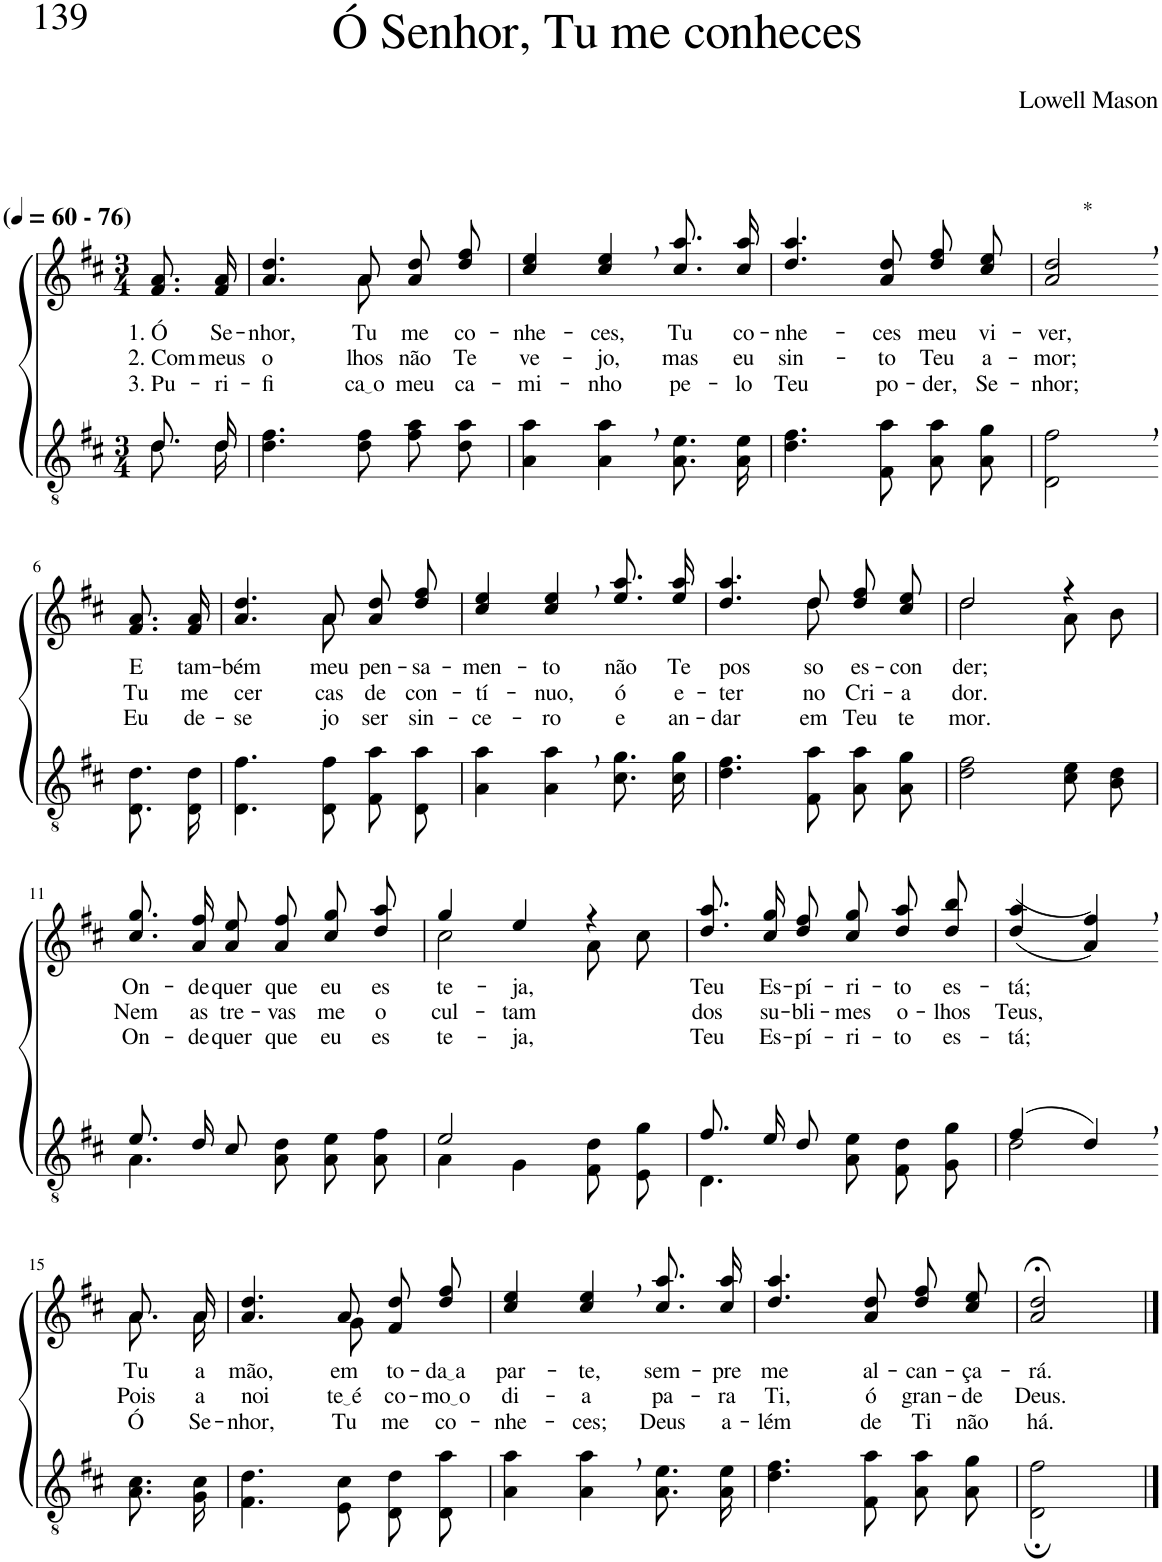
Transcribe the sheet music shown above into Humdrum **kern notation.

**kern	**kern	**text	**text	**text
*part2	*part1	*part1	*part1	*part1
*staff2	*staff1	*staff1	*staff1	*staff1
*I"Parte III e IV	*I"Parte I e II	*	*	*
*clefGv2	*clefG2	*	*	*
*Trd4c7	*Trd4c7	*	*	*
*k[f#c#]	*k[f#c#]	*	*	*
*M3/4	*M3/4	*	*	*
*MM60	*MM60	*	*	*
=1	=1	=1	=1	=1
*^	*	*	*	*
!	!	!LO:TX:a:B:t=(	!	!	!
!	!	!LO:TX:a:B:t=- 76)	!	!	!
!	!	!	!LO:LY:b	!LO:LY:b	!LO:LY:b
8.d/L	8.d\L	8.f#/ 8.a/L	1. Ó	2. Com	3. Pu-
!	!	!	!LO:LY:b	!LO:LY:b	!LO:LY:b
16d/Jk	16d\Jk	16f#/ 16a/Jk	Se-	meus	-ri-
=2	=2	=2	=2	=2	=2
!	!	!	!LO:LY:b	!LO:LY:b	!LO:LY:b
*v	*v	*^	*	*	*
4.d\ 4.f#\	4.a/ 4.dd/	4.ryy	-nhor,	o-	-fi-
!	!	!	!LO:LY:b	!LO:LY:b	!LO:LY:b
8d\ 8f#\	8a/	8a\	Tu	-lhos	ca o
!	!	!	!LO:LY:b	!LO:LY:b	!LO:LY:b
8f#\ 8a\L	8a\ 8dd\L	4ryy	me	não	meu
!	!	!	!LO:LY:b	!LO:LY:b	!LO:LY:b
8d\ 8a\J	8dd\ 8ff#\J	.	co-	Te	ca-
*	*v	*v	*	*	*
=3	=3	=3	=3	=3
!	!	!LO:LY:b	!LO:LY:b	!LO:LY:b
4A\ 4a\	4cc#/ 4ee/	-nhe-	ve-	-mi-
!	!	!LO:LY:b	!LO:LY:b	!LO:LY:b
4A\, 4a\,	4cc#/, 4ee/,	-ces,	-jo,	-nho
!	!	!LO:LY:b	!LO:LY:b	!LO:LY:b
8.A\ 8.e\L	8.cc#\ 8.aa\L	Tu	mas	pe-
!	!	!LO:LY:b	!LO:LY:b	!LO:LY:b
16A\ 16e\Jk	16cc#\ 16aa\Jk	co-	eu	-lo
=4	=4	=4	=4	=4
!	!	!LO:LY:b	!LO:LY:b	!LO:LY:b
4.d\ 4.f#\	4.dd/ 4.aa/	-nhe-	sin-	Teu
!	!	!LO:LY:b	!LO:LY:b	!LO:LY:b
8F#\ 8a\	8a/ 8dd/	-ces	-to	po-
!	!	!LO:LY:b	!LO:LY:b	!LO:LY:b
8A\ 8a\L	8dd\ 8ff#\L	meu	Teu	-der,
!	!	!LO:LY:b	!LO:LY:b	!LO:LY:b
8A\ 8g\J	8cc#\ 8ee\J	vi-	a-	Se-
=5	=5	=5	=5	=5
!	!LO:TX:a:t=*	!	!	!
!	!	!LO:LY:b	!LO:LY:b	!LO:LY:b
2D\, 2f#\,	2a/, 2dd/,	-ver,	-mor;	-nhor;
!!LO:LB:g=z
=6-	=6-	=6-	=6-	=6-
!	!	!LO:LY:b	!LO:LY:b	!LO:LY:b
8.D/ 8.d/L	8.f#/ 8.a/L	E	Tu	Eu
!	!	!LO:LY:b	!LO:LY:b	!LO:LY:b
16D/ 16d/Jk	16f#/ 16a/Jk	tam-	me	de-
=7	=7	=7	=7	=7
!	!	!LO:LY:b	!LO:LY:b	!LO:LY:b
*	*^	*	*	*
4.D\ 4.f#\	4.a/ 4.dd/	4.ryy	-bém	cer-	-se-
!	!	!	!LO:LY:b	!LO:LY:b	!LO:LY:b
8D\ 8f#\	8a/	8a\	meu	-cas	-jo
!	!	!	!LO:LY:b	!LO:LY:b	!LO:LY:b
8F#\ 8a\L	8a\ 8dd\L	4ryy	pen-	de	ser
!	!	!	!LO:LY:b	!LO:LY:b	!LO:LY:b
8D\ 8a\J	8dd\ 8ff#\J	.	-sa-	con-	sin-
*	*v	*v	*	*	*
=8	=8	=8	=8	=8
!	!	!LO:LY:b	!LO:LY:b	!LO:LY:b
4A\ 4a\	4cc#/ 4ee/	-men-	-tí-	-ce-
!	!	!LO:LY:b	!LO:LY:b	!LO:LY:b
4A\, 4a\,	4cc#/, 4ee/,	-to	-nuo,	-ro
!	!	!LO:LY:b	!LO:LY:b	!LO:LY:b
8.c#\ 8.g\L	8.ee\ 8.aa\L	não	ó	e
!	!	!LO:LY:b	!LO:LY:b	!LO:LY:b
16c#\ 16g\Jk	16ee\ 16aa\Jk	Te	e-	an-
=9	=9	=9	=9	=9
!	!	!LO:LY:b	!LO:LY:b	!LO:LY:b
*	*^	*	*	*
4.d\ 4.f#\	4.dd/ 4.aa/	4.ryy	pos-	-ter-	-dar
!	!	!	!LO:LY:b	!LO:LY:b	!LO:LY:b
8F#\ 8a\	8dd/	8dd\	-so	-no	em
!	!	!	!LO:LY:b	!LO:LY:b	!LO:LY:b
8A\ 8a\L	8dd\ 8ff#\L	4ryy	es-	Cri-	Teu
!	!	!	!LO:LY:b	!LO:LY:b	!LO:LY:b
8A\ 8g\J	8cc#\ 8ee\J	.	-con-	-a-	te-
=10	=10	=10	=10	=10	=10
!	!	!	!LO:LY:b	!LO:LY:b	!LO:LY:b
2d\ 2f#\	2dd/	2dd\	-der;	-dor.	-mor.
8c#\ 8e\L	4r	8a\L	.	.	.
8B\ 8d\J	.	8b\J	.	.	.
!!LO:LB:g=z
=11	=11	=11	=11	=11	=11
*^	*	*	*	*	*
!	!	!	!	!LO:LY:b	!LO:LY:b	!LO:LY:b
*	*	*v	*v	*	*	*
8.e/L	4.A\	8.cc#\ 8.gg\L	On-	Nem	On-
!	!	!	!LO:LY:b	!LO:LY:b	!LO:LY:b
16d/Jk	.	16a\ 16ff#\Jk	-de	as	-de
!	!	!	!LO:LY:b	!LO:LY:b	!LO:LY:b
8c#/	.	8a\ 8ee\L	quer	tre-	quer
!	!	!	!LO:LY:b	!LO:LY:b	!LO:LY:b
4.ryy	8A\ 8d\	8a\ 8ff#\J	que	-vas	que
!	!	!	!LO:LY:b	!LO:LY:b	!LO:LY:b
.	8A\ 8e\L	8cc#\ 8gg\L	eu	me	eu
!	!	!	!LO:LY:b	!LO:LY:b	!LO:LY:b
.	8A\ 8f#\J	8dd\ 8aa\J	es-	o-	es-
=12	=12	=12	=12	=12	=12
*	*	*^	*	*	*
!	!	!	!	!LO:LY:b	!LO:LY:b	!LO:LY:b
2e/	4A\	4gg/	2cc#\	-te-	-cul-	-te-
!	!	!	!	!LO:LY:b	!LO:LY:b	!LO:LY:b
.	4G\	4ee/	.	-ja,	-tam	-ja,
4ryy	8F#\ 8d\L	4r	8a\L	.	.	.
.	8E\ 8g\J	.	8cc#\J	.	.	.
=13	=13	=13	=13	=13	=13	=13
!	!	!	!	!LO:LY:b	!LO:LY:b	!LO:LY:b
*	*	*v	*v	*	*	*
8.f#/L	4.D\	8.dd\ 8.aa\L	Teu	dos	Teu
!	!	!	!LO:LY:b	!LO:LY:b	!LO:LY:b
16e/Jk	.	16cc#\ 16gg\Jk	Es-	su-	Es-
!	!	!	!LO:LY:b	!LO:LY:b	!LO:LY:b
8d/	.	8dd\ 8ff#\L	-pí-	-bli-	-pí-
!	!	!	!LO:LY:b	!LO:LY:b	!LO:LY:b
4.ryy	8A\ 8e\	8cc#\ 8gg\J	-ri-	-mes	-ri-
!	!	!	!LO:LY:b	!LO:LY:b	!LO:LY:b
.	8F#\ 8d\L	8dd\ 8aa\L	-to	o-	-to
!	!	!	!LO:LY:b	!LO:LY:b	!LO:LY:b
.	8G\ 8g\J	8dd\ 8bb\J	es-	-lhos	es-
=14	=14	=14	=14	=14	=14
!	!	!	!LO:LY:b	!LO:LY:b	!LO:LY:b
(4f#/	2d\	((4dd/ 4aa/	-tá;	Teus,	-tá;
4d,/)	.	4a/, 4ff#/,))	.	.	.
*v	*v	*	*	*	*
!!LO:LB:g=z
=15-	=15-	=15-	=15-	=15-
!	!	!LO:LY:b	!LO:LY:b	!LO:LY:b
*	*^	*	*	*
8.A\ 8.c#\L	8.a\L	8.a/L	Tu	Pois	-Ó
!	!	!	!LO:LY:b	!LO:LY:b	!LO:LY:b
16G\ 16c#\Jk	16a\Jk	16a/Jk	a	a	Se-
=16	=16	=16	=16	=16	=16
!	!	!	!LO:LY:b	!LO:LY:b	!LO:LY:b
4.F#\ 4.d\	4.a/ 4.dd/	4.ryy	mão,	noi-	-nhor,
!	!	!	!LO:LY:b	!LO:LY:b	!LO:LY:b
8E\ 8c#\	8a/	8g\	em	te é	Tu
!	!	!	!LO:LY:b	!LO:LY:b	!LO:LY:b
8D\ 8d\L	8f#\ 8dd\L	4ryy	to-	co-	me
!	!	!	!LO:LY:b	!LO:LY:b	!LO:LY:b
8D\ 8a\J	8dd\ 8ff#\J	.	da a	mo o	co-
*	*v	*v	*	*	*
=17	=17	=17	=17	=17
!	!	!LO:LY:b	!LO:LY:b	!LO:LY:b
4A\ 4a\	4cc#/ 4ee/	par-	di-	-nhe-
!	!	!LO:LY:b	!LO:LY:b	!LO:LY:b
4A\, 4a\,	4cc#/, 4ee/,	-te,	-a	-ces;
!	!	!LO:LY:b	!LO:LY:b	!LO:LY:b
8.A\ 8.e\L	8.cc#\ 8.aa\L	sem-	pa-	Deus
!	!	!LO:LY:b	!LO:LY:b	!LO:LY:b
16A\ 16e\Jk	16cc#\ 16aa\Jk	-pre	-ra	a-
=18	=18	=18	=18	=18
!	!	!LO:LY:b	!LO:LY:b	!LO:LY:b
4.d\ 4.f#\	4.dd/ 4.aa/	me	Ti,	-lém
!	!	!LO:LY:b	!LO:LY:b	!LO:LY:b
8F#\ 8a\	8a/ 8dd/	al-	ó	de
!	!	!LO:LY:b	!LO:LY:b	!LO:LY:b
8A\ 8a\L	8dd\ 8ff#\L	-can-	gran-	Ti
!	!	!LO:LY:b	!LO:LY:b	!LO:LY:b
8A\ 8g\J	8cc#\ 8ee\J	-ça-	-de	não
=19	=19	=19	=19	=19
!	!	!LO:LY:b	!LO:LY:b	!LO:LY:b
2D\; 2f#\;	2a/;< 2dd/;<	-rá.	Deus.	há.
==	==	==	==	==
*-	*-	*-	*-	*-
